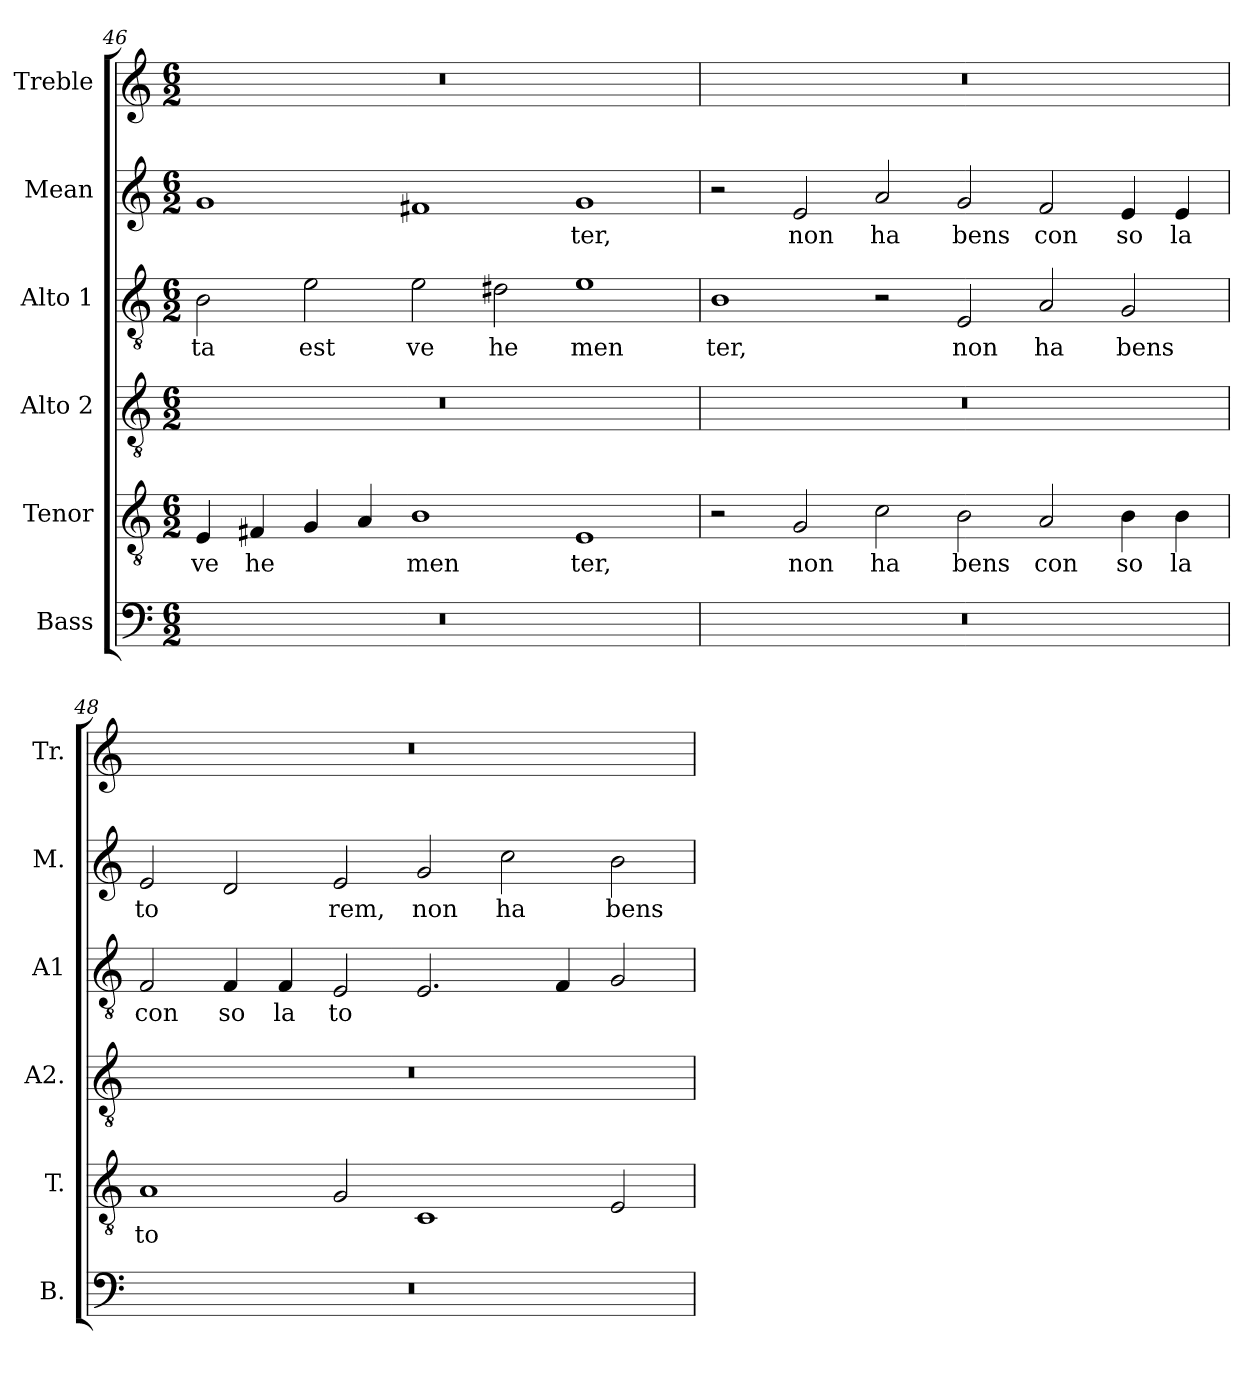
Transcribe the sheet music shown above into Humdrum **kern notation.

**kern	**kern	**text	**kern	**kern	**text	**kern	**text	**kern
*part6	*part5	*part5	*part4	*part3	*part3	*part2	*part2	*part1
*staff6	*staff5	*staff5	*staff4	*staff3	*staff3	*staff2	*staff2	*staff1
*I"Bass	*I"Tenor	*	*I"Alto 2	*I"Alto 1	*	*I"Mean	*	*I"Treble
*I'B.	*I'T.	*	*I'A2.	*I'A1	*	*I'M.	*	*I'Tr.
*clefF4	*clefGv2	*	*clefGv2	*clefGv2	*	*clefG2	*	*clefG2
*	*ITrd7c12	*	*ITrd7c12	*ITrd7c12	*	*	*	*
*k[]	*k[]	*	*k[]	*k[]	*	*k[]	*	*k[]
*C:	*C:	*	*C:	*C:	*	*C:	*	*C:
*M6/2	*M6/2	*	*M6/2	*M6/2	*	*M6/2	*	*M6/2
=46	=46	=46	=46	=46	=46	=46	=46	=46
!LO:N:vis=1	!	!	!	!	!	!	!	!
!	!	!LO:LY:b:color=#000000	!LO:N:vis=1	!	!	!	!	!
!	!	!	!	!	!LO:LY:b:color=#000000	!	!	!LO:N:vis=1
0.r	4EEi/	ve	0.r	2BBi\	ta	1gi	.	0.r
!	!	!LO:LY:b:color=#000000	!	!	!	!	!	!
.	4FF#Xi/	he	.	.	.	.	.	.
!	!	!	!	!	!LO:LY:b:color=#000000	!	!	!
.	4GGi/	.	.	2Ei\	est	.	.	.
.	4AAi/	.	.	.	.	.	.	.
!	!	!LO:LY:b:color=#000000	!	!	!	!	!	!
!	!	!	!	!	!LO:LY:b:color=#000000	!	!	!
.	1BBi	men	.	2Ei\	ve	1f#Xi	.	.
!	!	!	!	!	!LO:LY:b:color=#000000	!	!	!
.	.	.	.	2D#Xi\	he	.	.	.
!	!	!LO:LY:b:color=#000000	!	!	!	!	!	!
!	!	!	!	!	!LO:LY:b:color=#000000	!	!	!
!	!	!	!	!	!	!	!LO:LY:b:color=#000000	!
.	1EEi	ter,	.	1Ei	men	1gi	ter,	.
=47	=47	=47	=47	=47	=47	=47	=47	=47
!LO:N:vis=1	!	!	!LO:N:vis=1	!	!	!	!	!
!	!	!	!	!	!LO:LY:b:color=#000000	!	!	!LO:N:vis=1
0.r	2r	.	0.r	1BBi	ter,	2r	.	0.r
!	!	!LO:LY:b:color=#000000	!	!	!	!	!	!
!	!	!	!	!	!	!	!LO:LY:b:color=#000000	!
.	2GGi/	non	.	.	.	2ei/	non	.
!	!	!LO:LY:b:color=#000000	!	!	!	!	!	!
!	!	!	!	!	!	!	!LO:LY:b:color=#000000	!
.	2Ci\	ha	.	2r	.	2ai/	ha	.
!	!	!LO:LY:b:color=#000000	!	!	!	!	!	!
!	!	!	!	!	!LO:LY:b:color=#000000	!	!	!
!	!	!	!	!	!	!	!LO:LY:b:color=#000000	!
.	2BBi\	bens	.	2EEi/	non	2gi/	bens	.
!	!	!LO:LY:b:color=#000000	!	!	!	!	!	!
!	!	!	!	!	!LO:LY:b:color=#000000	!	!	!
!	!	!	!	!	!	!	!LO:LY:b:color=#000000	!
.	2AAi/	con	.	2AAi/	ha	2fi/	con	.
!	!	!LO:LY:b:color=#000000	!	!	!	!	!	!
!	!	!	!	!	!LO:LY:b:color=#000000	!	!	!
!	!	!	!	!	!	!	!LO:LY:b:color=#000000	!
.	4BBi\	so	.	2GGi/	bens	4ei/	so	.
!	!	!LO:LY:b:color=#000000	!	!	!	!	!	!
!	!	!	!	!	!	!	!LO:LY:b:color=#000000	!
.	4BBi\	la	.	.	.	4ei/	la	.
!!LO:LB:g=z
=48	=48	=48	=48	=48	=48	=48	=48	=48
!LO:N:vis=1	!	!	!	!	!	!	!	!
!	!	!LO:LY:b:color=#000000	!LO:N:vis=1	!	!	!	!	!
!	!	!	!	!	!LO:LY:b:color=#000000	!	!	!
!	!	!	!	!	!	!	!LO:LY:b:color=#000000	!LO:N:vis=1
0.r	1AAi	to	0.r	2FFi/	con	2ei/	to	0.r
!	!	!	!	!	!LO:LY:b:color=#000000	!	!	!
.	.	.	.	4FFi/	so	2di/	.	.
!	!	!	!	!	!LO:LY:b:color=#000000	!	!	!
.	.	.	.	4FFi/	la	.	.	.
!	!	!	!	!	!LO:LY:b:color=#000000	!	!	!
!	!	!	!	!	!	!	!LO:LY:b:color=#000000	!
.	2GGi/	.	.	2EEi/	to	2ei/	rem,	.
!	!	!	!	!	!	!	!LO:LY:b:color=#000000	!
.	1CCi	.	.	2.EEi/	.	2gi/	non	.
!	!	!	!	!	!	!	!LO:LY:b:color=#000000	!
.	.	.	.	.	.	2cci\	ha	.
.	.	.	.	4FFi/	.	.	.	.
!	!	!	!	!	!	!	!LO:LY:b:color=#000000	!
.	2EEi/	.	.	2GGi/	.	2bi\	bens	.
=	=	=	=	=	=	=	=	=
*-	*-	*-	*-	*-	*-	*-	*-	*-
